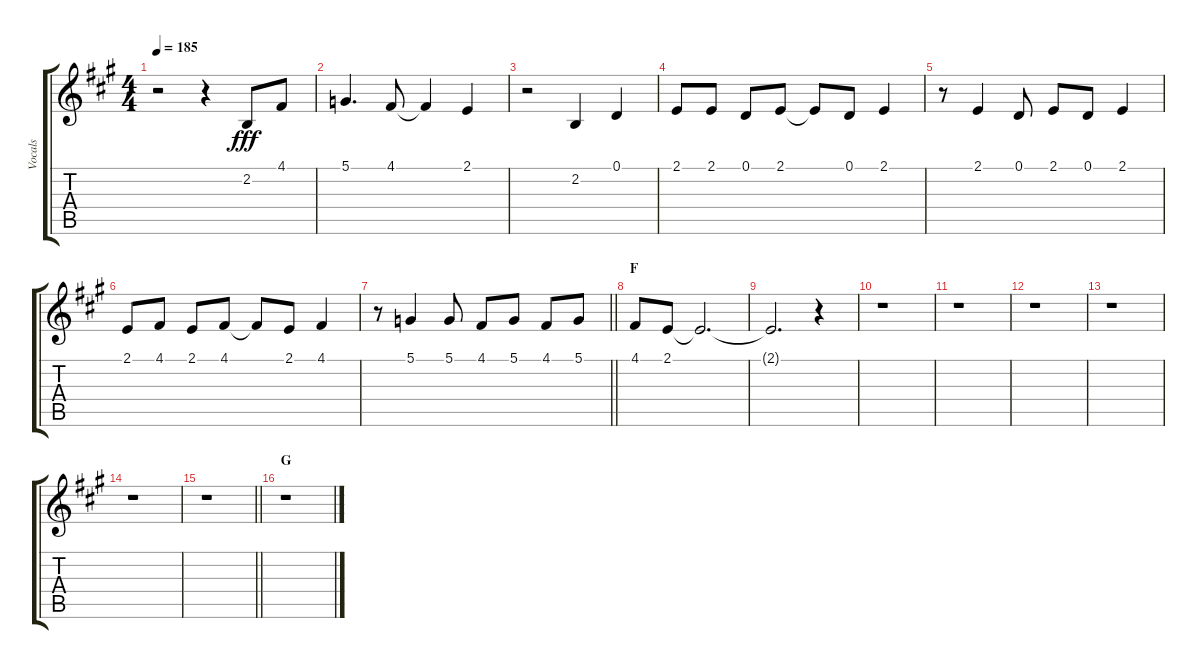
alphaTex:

\track ("Vocals" "Vocals") {instrument voiceoohs}
\staff {score tabs}
\tuning (D4 A3 F3 C3 G2 D2) {hide}
\ts (4 4)
\tempo 185
\clef g2
\ks a
r.2{dy fff} r.4 2.2.8 4.1.8 |
5.1.4{d} 4.1.8 4.1{t}.4 2.1.4 |
r.2 2.2.4 0.1.4 |
2.1.8 2.1.8 0.1.8 2.1.8 2.1{t}.8 0.1.8 2.1.4 |
r.8 2.1.4 0.1.8 2.1.8 0.1.8 2.1.4 |
2.1.8 4.1.8 2.1.8 4.1.8 4.1{t}.8 2.1.8 4.1.4 |
\barLineRight lightlight
r.8 5.1.4 5.1.8 4.1.8 5.1.8 4.1.8 5.1.8 |
\section ("" "F")
4.1.8 2.1.8 2.1{t}.2{d} |
2.1{t}.2{d} r.4 |
r.1 |
r.1 |
r.1 |
r.1 |
r.1 |
\barLineRight lightlight
r.1 |
\section ("" "G")
r.1
